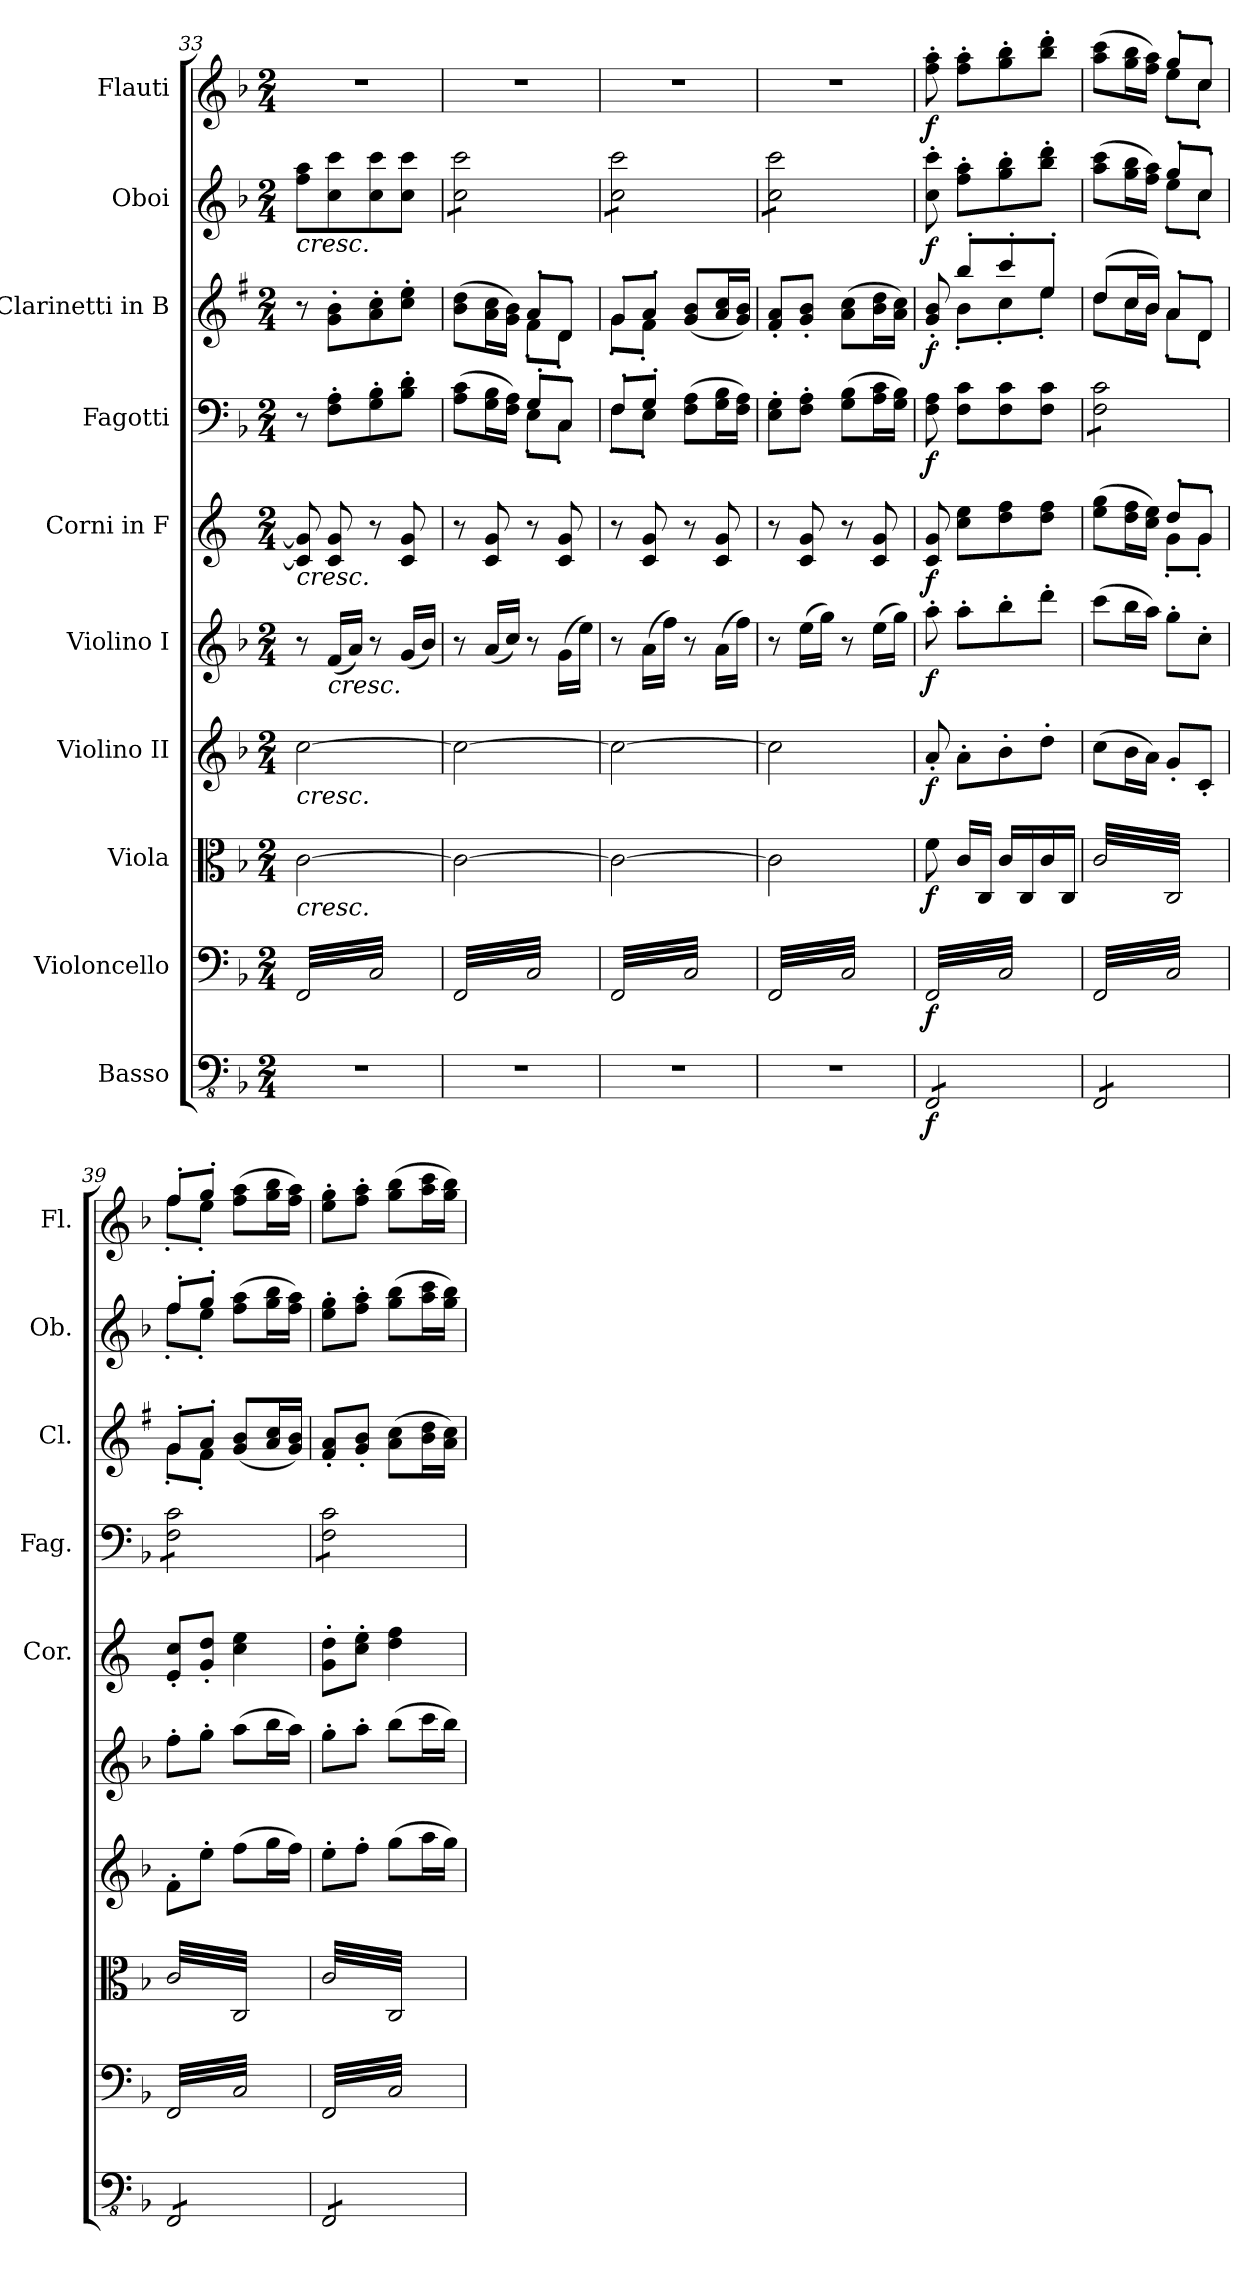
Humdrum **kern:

**kern	**dynam	**kern	**dynam	**kern	**dynam	**kern	**dynam	**kern	**dynam	**kern	**dynam	**kern	**dynam	**kern	**dynam	**kern	**dynam	**kern	**dynam
*part10	*part10	*part9	*part9	*part8	*part8	*part7	*part7	*part6	*part6	*part5	*part5	*part4	*part4	*part3	*part3	*part2	*part2	*part1	*part1
*staff10	*staff10	*staff9	*staff9	*staff8	*staff8	*staff7	*staff7	*staff6	*staff6	*staff5	*staff5	*staff4	*staff4	*staff3	*staff3	*staff2	*staff2	*staff1	*staff1
*I"Basso	*	*I"Violoncello	*	*I"Viola	*	*I"Violino II	*	*I"Violino I	*	*I"Corni in F	*	*I"Fagotti	*	*I"Clarinetti in B	*	*I"Oboi	*	*I"Flauti	*
*	*	*	*	*	*	*	*	*	*	*I'Cor.	*	*I'Fag.	*	*I'Cl.	*	*I'Ob.	*	*I'Fl.	*
*clefFv4	*	*clefF4	*	*clefC3	*	*clefG2	*	*clefG2	*	*clefG2	*	*clefF4	*	*clefG2	*	*clefG2	*	*clefG2	*
*	*	*	*	*	*	*	*	*	*	*ITrd4c7	*	*	*	*ITrd1c2	*	*	*	*	*
*k[b-]	*	*k[b-]	*	*k[b-]	*	*k[b-]	*	*k[b-]	*	*k[b-]	*	*k[b-]	*	*k[b-]	*	*k[b-]	*	*k[b-]	*
*M2/4	*	*M2/4	*	*M2/4	*	*M2/4	*	*M2/4	*	*M2/4	*	*M2/4	*	*M2/4	*	*M2/4	*	*M2/4	*
=33	=33	=33	=33	=33	=33	=33	=33	=33	=33	=33	=33	=33	=33	=33	=33	=33	=33	=33	=33
!	!	!	!	!	!	!	!	!	!	!	!	!	!	!	!	!LO:TX:b:i:t=cresc.	!	!	!
!	!	!	!	!	!	!	!	!	!	!LO:TX:b:i:t=cresc.	!	!	!	!	!	!	!	!	!
!	!	!	!	!	!	!LO:TX:b:i:t=cresc.	!	!	!	!	!	!	!	!	!	!	!	!	!
!	!	!	!	!LO:TX:b:i:t=cresc.	!	!	!	!	!	!	!	!	!	!	!	!	!	!	!
!	!	!LO:TX:b:i:t=cresc.	!	!	!	!	!	!	!	!	!	!	!	!	!	!	!	!	!
*	*	*tremolo	*	*	*	*	*	*	*	*	*	*	*	*	*	*	*	*	*
2r	.	32FF/LLL	.	[2c\	.	[2cc\	.	8r	.	8F/] 8c/]	.	8r	.	8r	.	8ff\ 8aa\L	.	2r	.
.	.	32C/	.	.	.	.	.	.	.	.	.	.	.	.	.	.	.	.	.
.	.	32FF/	.	.	.	.	.	.	.	.	.	.	.	.	.	.	.	.	.
.	.	32C/	.	.	.	.	.	.	.	.	.	.	.	.	.	.	.	.	.
!	!	!	!	!	!	!	!	!LO:TX:b:i:t=cresc.	!	!	!	!	!	!	!	!	!	!	!
!	!	!	!	!	!	!	!	!	!	!	!	!	!LO:DY:b	!	!LO:DY:b	!	!	!	!
.	.	32FF/	.	.	.	.	.	(16f/LL	.	8F/ 8c/	.	8F\' 8A\'L	other-dynamics	8f\' 8a\'L	other-dynamics	8cc\ 8ccc\	.	.	.
.	.	32C/	.	.	.	.	.	.	.	.	.	.	.	.	.	.	.	.	.
.	.	32FF/	.	.	.	.	.	16a/JJ)	.	.	.	.	.	.	.	.	.	.	.
.	.	32C/	.	.	.	.	.	.	.	.	.	.	.	.	.	.	.	.	.
.	.	32FF/	.	.	.	.	.	8r	.	8r	.	8G\' 8B-\'	.	8g\' 8b-\'	.	8cc\ 8ccc\	.	.	.
.	.	32C/	.	.	.	.	.	.	.	.	.	.	.	.	.	.	.	.	.
.	.	32FF/	.	.	.	.	.	.	.	.	.	.	.	.	.	.	.	.	.
.	.	32C/	.	.	.	.	.	.	.	.	.	.	.	.	.	.	.	.	.
.	.	32FF/	.	.	.	.	.	(16g/LL	.	8F/ 8c/	.	8B-\' 8d\'J	.	8b-\' 8dd\'J	.	8cc\ 8ccc\J	.	.	.
.	.	32C/	.	.	.	.	.	.	.	.	.	.	.	.	.	.	.	.	.
.	.	32FF/	.	.	.	.	.	16b-/JJ)	.	.	.	.	.	.	.	.	.	.	.
.	.	32C/JJJ	.	.	.	.	.	.	.	.	.	.	.	.	.	.	.	.	.
=34	=34	=34	=34	=34	=34	=34	=34	=34	=34	=34	=34	=34	=34	=34	=34	=34	=34	=34	=34
*	*	*	*	*	*	*	*	*	*	*	*	*^	*	*^	*	*	*	*	*
*	*	*	*	*	*	*	*	*	*	*	*	*	*	*	*	*	*	*tremolo	*	*	*
2r	.	32FF/LLL	.	2c\_	.	2cc\_	.	8r	.	8r	.	(>8A\ 8c\L	4ryy	.	(>8a\ 8cc\L	4ryy	.	8cc\ 8ccc\L	.	2r	.
.	.	32C/	.	.	.	.	.	.	.	.	.	.	.	.	.	.	.	.	.	.	.
.	.	32FF/	.	.	.	.	.	.	.	.	.	.	.	.	.	.	.	.	.	.	.
.	.	32C/	.	.	.	.	.	.	.	.	.	.	.	.	.	.	.	.	.	.	.
.	.	32FF/	.	.	.	.	.	(16a/LL	.	8F/ 8c/	.	16G\ 16B-\L	.	.	16g\ 16b-\L	.	.	8cc\ 8ccc\	.	.	.
.	.	32C/	.	.	.	.	.	.	.	.	.	.	.	.	.	.	.	.	.	.	.
.	.	32FF/	.	.	.	.	.	16cc/JJ)	.	.	.	16F\ 16A\JJ)	.	.	16f\ 16a\JJ)	.	.	.	.	.	.
.	.	32C/	.	.	.	.	.	.	.	.	.	.	.	.	.	.	.	.	.	.	.
.	.	32FF/	.	.	.	.	.	8r	.	8r	.	8G'/L	8E'\L	.	8g'/L	8e'\L	.	8cc\ 8ccc\	.	.	.
.	.	32C/	.	.	.	.	.	.	.	.	.	.	.	.	.	.	.	.	.	.	.
.	.	32FF/	.	.	.	.	.	.	.	.	.	.	.	.	.	.	.	.	.	.	.
.	.	32C/	.	.	.	.	.	.	.	.	.	.	.	.	.	.	.	.	.	.	.
.	.	32FF/	.	.	.	.	.	(16g\LL	.	8F/ 8c/	.	8C'/J	8C'\J	.	8c'/J	8c'\J	.	8cc\ 8ccc\J	.	.	.
.	.	32C/	.	.	.	.	.	.	.	.	.	.	.	.	.	.	.	.	.	.	.
.	.	32FF/	.	.	.	.	.	16ee\JJ)	.	.	.	.	.	.	.	.	.	.	.	.	.
.	.	32C/JJJ	.	.	.	.	.	.	.	.	.	.	.	.	.	.	.	.	.	.	.
=35	=35	=35	=35	=35	=35	=35	=35	=35	=35	=35	=35	=35	=35	=35	=35	=35	=35	=35	=35	=35	=35
2r	.	32FF/LLL	.	2c\_	.	2cc\_	.	8r	.	8r	.	8F'/L	8F'\L	.	8f'/L	8f'\L	.	8cc\ 8ccc\L	.	2r	.
.	.	32C/	.	.	.	.	.	.	.	.	.	.	.	.	.	.	.	.	.	.	.
.	.	32FF/	.	.	.	.	.	.	.	.	.	.	.	.	.	.	.	.	.	.	.
.	.	32C/	.	.	.	.	.	.	.	.	.	.	.	.	.	.	.	.	.	.	.
.	.	32FF/	.	.	.	.	.	(16a\LL	.	8F/ 8c/	.	8G'/J	8E'\J	.	8g'/J	8e'\J	.	8cc\ 8ccc\	.	.	.
.	.	32C/	.	.	.	.	.	.	.	.	.	.	.	.	.	.	.	.	.	.	.
.	.	32FF/	.	.	.	.	.	16ff\JJ)	.	.	.	.	.	.	.	.	.	.	.	.	.
.	.	32C/	.	.	.	.	.	.	.	.	.	.	.	.	.	.	.	.	.	.	.
.	.	32FF/	.	.	.	.	.	8r	.	8r	.	(>8F\ 8A\L	4ryy	.	(8f/ 8a/L	4ryy	.	8cc\ 8ccc\	.	.	.
.	.	32C/	.	.	.	.	.	.	.	.	.	.	.	.	.	.	.	.	.	.	.
.	.	32FF/	.	.	.	.	.	.	.	.	.	.	.	.	.	.	.	.	.	.	.
.	.	32C/	.	.	.	.	.	.	.	.	.	.	.	.	.	.	.	.	.	.	.
.	.	32FF/	.	.	.	.	.	(16a\LL	.	8F/ 8c/	.	16G\ 16B-\L	.	.	16g/ 16b-/L	.	.	8cc\ 8ccc\J	.	.	.
.	.	32C/	.	.	.	.	.	.	.	.	.	.	.	.	.	.	.	.	.	.	.
.	.	32FF/	.	.	.	.	.	16ff\JJ)	.	.	.	16F\ 16A\JJ)	.	.	16f/ 16a/JJ)	.	.	.	.	.	.
.	.	32C/JJJ	.	.	.	.	.	.	.	.	.	.	.	.	.	.	.	.	.	.	.
*	*	*	*	*	*	*	*	*	*	*	*	*v	*v	*	*	*	*	*	*	*	*
*	*	*	*	*	*	*	*	*	*	*	*	*	*	*v	*v	*	*	*	*	*
=36	=36	=36	=36	=36	=36	=36	=36	=36	=36	=36	=36	=36	=36	=36	=36	=36	=36	=36	=36
2r	.	32FF/LLL	.	2c\]	.	2cc\]	.	8r	.	8r	.	8E\' 8G\'L	.	8e/' 8g/'L	.	8cc\ 8ccc\L	.	2r	.
.	.	32C/	.	.	.	.	.	.	.	.	.	.	.	.	.	.	.	.	.
.	.	32FF/	.	.	.	.	.	.	.	.	.	.	.	.	.	.	.	.	.
.	.	32C/	.	.	.	.	.	.	.	.	.	.	.	.	.	.	.	.	.
.	.	32FF/	.	.	.	.	.	(16ee\LL	.	8F/ 8c/	.	8F\' 8A\'J	.	8f/' 8a/'J	.	8cc\ 8ccc\	.	.	.
.	.	32C/	.	.	.	.	.	.	.	.	.	.	.	.	.	.	.	.	.
.	.	32FF/	.	.	.	.	.	16gg\JJ)	.	.	.	.	.	.	.	.	.	.	.
.	.	32C/	.	.	.	.	.	.	.	.	.	.	.	.	.	.	.	.	.
.	.	32FF/	.	.	.	.	.	8r	.	8r	.	(8G\ 8B-\L	.	(8g\ 8b-\L	.	8cc\ 8ccc\	.	.	.
.	.	32C/	.	.	.	.	.	.	.	.	.	.	.	.	.	.	.	.	.
.	.	32FF/	.	.	.	.	.	.	.	.	.	.	.	.	.	.	.	.	.
.	.	32C/	.	.	.	.	.	.	.	.	.	.	.	.	.	.	.	.	.
.	.	32FF/	.	.	.	.	.	(16ee\LL	.	8F/ 8c/	.	16A\ 16c\L	.	16a\ 16cc\L	.	8cc\ 8ccc\J	.	.	.
*	*	*	*	*	*	*	*	*	*	*	*	*	*	*	*	*Xtremolo	*	*	*
.	.	32C/	.	.	.	.	.	.	.	.	.	.	.	.	.	.	.	.	.
.	.	32FF/	.	.	.	.	.	16gg\JJ)	.	.	.	16G\ 16B-\JJ)	.	16g\ 16b-\JJ)	.	.	.	.	.
.	.	32C/JJJ	.	.	.	.	.	.	.	.	.	.	.	.	.	.	.	.	.
!!LO:PB:g=z
=37	=37	=37	=37	=37	=37	=37	=37	=37	=37	=37	=37	=37	=37	=37	=37	=37	=37	=37	=37
*	*	*	*	*	*	*	*	*	*	*	*	*	*	*^	*	*	*	*	*
!	!LO:DY:b	!	!LO:DY:b	!	!LO:DY:b	!	!LO:DY:b	!	!LO:DY:b	!	!LO:DY:b	!	!LO:DY:b	!	!	!LO:DY:b	!	!LO:DY:b	!	!LO:DY:b
*tremolo	*	*	*	*	*	*	*	*	*	*	*	*	*	*	*	*	*	*	*	*
8FFF/L	f	32FF/LLL	f	8f\	f	8a'/	f	8aa'\	f	8F/ 8c/	f	8F\ 8A\	f	8f/' 8a/'	8ryy	f	8cc\' 8ccc\'	f	8ff\' 8aa\'	f
.	.	32C/	.	.	.	.	.	.	.	.	.	.	.	.	.	.	.	.	.	.
.	.	32FF/	.	.	.	.	.	.	.	.	.	.	.	.	.	.	.	.	.	.
.	.	32C/	.	.	.	.	.	.	.	.	.	.	.	.	.	.	.	.	.	.
8FFF/	.	32FF/	.	16c/LL	.	8a'\L	.	8aa'\L	.	8f\ 8a\L	.	8F\ 8c\L	.	8aa'/L	8a'\L	.	8ff\' 8aa\'L	.	8ff\' 8aa\'L	.
.	.	32C/	.	.	.	.	.	.	.	.	.	.	.	.	.	.	.	.	.	.
.	.	32FF/	.	16C/JJ	.	.	.	.	.	.	.	.	.	.	.	.	.	.	.	.
.	.	32C/	.	.	.	.	.	.	.	.	.	.	.	.	.	.	.	.	.	.
8FFF/	.	32FF/	.	16c/LL	.	8b-'\	.	8bb-'\	.	8g\ 8b-\	.	8F\ 8c\	.	8bb-'/	8b-'\	.	8gg\' 8bb-\'	.	8gg\' 8bb-\'	.
.	.	32C/	.	.	.	.	.	.	.	.	.	.	.	.	.	.	.	.	.	.
.	.	32FF/	.	16C/	.	.	.	.	.	.	.	.	.	.	.	.	.	.	.	.
.	.	32C/	.	.	.	.	.	.	.	.	.	.	.	.	.	.	.	.	.	.
8FFF/J	.	32FF/	.	16c/	.	8dd'\J	.	8ddd'\J	.	8g\ 8b-\J	.	8F\ 8c\J	.	8dd'/J	8dd'\J	.	8bb-\' 8ddd\'J	.	8bb-\' 8ddd\'J	.
.	.	32C/	.	.	.	.	.	.	.	.	.	.	.	.	.	.	.	.	.	.
.	.	32FF/	.	16C/JJ	.	.	.	.	.	.	.	.	.	.	.	.	.	.	.	.
.	.	32C/JJJ	.	.	.	.	.	.	.	.	.	.	.	.	.	.	.	.	.	.
=38	=38	=38	=38	=38	=38	=38	=38	=38	=38	=38	=38	=38	=38	=38	=38	=38	=38	=38	=38	=38
*	*	*	*	*	*	*	*	*	*	*^	*	*	*	*	*	*	*^	*	*^	*
*	*	*	*	*tremolo	*	*	*	*	*	*	*	*	*	*	*	*	*	*	*	*	*	*	*
*	*	*	*	*	*	*	*	*	*	*	*	*	*tremolo	*	*	*	*	*	*	*	*	*	*
8FFF/L	.	32FF/LLL	.	32c/LLL	.	(8cc\L	.	(8ccc\L	.	(>8a\ 8cc\L	4ryy	.	8F\ 8c\L	.	(8cc/L	8cc\L	.	(>8aa\ 8ccc\L	4ryy	.	(>8aa\ 8ccc\L	4ryy	.
.	.	32C/	.	32C/	.	.	.	.	.	.	.	.	.	.	.	.	.	.	.	.	.	.	.
.	.	32FF/	.	32c/	.	.	.	.	.	.	.	.	.	.	.	.	.	.	.	.	.	.	.
.	.	32C/	.	32C/	.	.	.	.	.	.	.	.	.	.	.	.	.	.	.	.	.	.	.
8FFF/	.	32FF/	.	32c/	.	16b-\L	.	16bb-\L	.	16g\ 16b-\L	.	.	8F\ 8c\	.	16b-/L	16b-\L	.	16gg\ 16bb-\L	.	.	16gg\ 16bb-\L	.	.
.	.	32C/	.	32C/	.	.	.	.	.	.	.	.	.	.	.	.	.	.	.	.	.	.	.
.	.	32FF/	.	32c/	.	16a\JJ)	.	16aa\JJ)	.	16f\ 16a\JJ)	.	.	.	.	16a/JJ)	16a\JJ	.	16ff\ 16aa\JJ)	.	.	16ff\ 16aa\JJ)	.	.
.	.	32C/	.	32C/	.	.	.	.	.	.	.	.	.	.	.	.	.	.	.	.	.	.	.
8FFF/	.	32FF/	.	32c/	.	8g'/L	.	8gg'\L	.	8g'/L	8c'\L	.	8F\ 8c\	.	8g'/L	8g'\L	.	8gg'/L	8ee'\L	.	8gg'/L	8ee'\L	.
.	.	32C/	.	32C/	.	.	.	.	.	.	.	.	.	.	.	.	.	.	.	.	.	.	.
.	.	32FF/	.	32c/	.	.	.	.	.	.	.	.	.	.	.	.	.	.	.	.	.	.	.
.	.	32C/	.	32C/	.	.	.	.	.	.	.	.	.	.	.	.	.	.	.	.	.	.	.
8FFF/J	.	32FF/	.	32c/	.	8c'/J	.	8cc'\J	.	8c'/J	8c'\J	.	8F\ 8c\J	.	8c'/J	8c'\J	.	8cc'/J	8cc'\J	.	8cc'/J	8cc'\J	.
.	.	32C/	.	32C/	.	.	.	.	.	.	.	.	.	.	.	.	.	.	.	.	.	.	.
.	.	32FF/	.	32c/	.	.	.	.	.	.	.	.	.	.	.	.	.	.	.	.	.	.	.
.	.	32C/JJJ	.	32C/JJJ	.	.	.	.	.	.	.	.	.	.	.	.	.	.	.	.	.	.	.
*	*	*	*	*	*	*	*	*	*	*v	*v	*	*	*	*	*	*	*	*	*	*	*	*
=39	=39	=39	=39	=39	=39	=39	=39	=39	=39	=39	=39	=39	=39	=39	=39	=39	=39	=39	=39	=39	=39	=39
8FFF/L	.	32FF/LLL	.	32c/LLL	.	8f'\L	.	8ff'\L	.	8A/' 8f/'L	.	8F\ 8c\L	.	8f'/L	8f'\L	.	8ff'/L	8ff'\L	.	8ff'/L	8ff'\L	.
.	.	32C/	.	32C/	.	.	.	.	.	.	.	.	.	.	.	.	.	.	.	.	.	.
.	.	32FF/	.	32c/	.	.	.	.	.	.	.	.	.	.	.	.	.	.	.	.	.	.
.	.	32C/	.	32C/	.	.	.	.	.	.	.	.	.	.	.	.	.	.	.	.	.	.
8FFF/	.	32FF/	.	32c/	.	8ee'\J	.	8gg'\J	.	8c/' 8g/'J	.	8F\ 8c\	.	8g'/J	8e'\J	.	8gg'/J	8ee'\J	.	8gg'/J	8ee'\J	.
.	.	32C/	.	32C/	.	.	.	.	.	.	.	.	.	.	.	.	.	.	.	.	.	.
.	.	32FF/	.	32c/	.	.	.	.	.	.	.	.	.	.	.	.	.	.	.	.	.	.
.	.	32C/	.	32C/	.	.	.	.	.	.	.	.	.	.	.	.	.	.	.	.	.	.
8FFF/	.	32FF/	.	32c/	.	(8ff\L	.	(8aa\L	.	4f\ 4a\	.	8F\ 8c\	.	(8f/ 8a/L	4ryy	.	(>8ff\ 8aa\L	4ryy	.	(>8ff\ 8aa\L	4ryy	.
.	.	32C/	.	32C/	.	.	.	.	.	.	.	.	.	.	.	.	.	.	.	.	.	.
.	.	32FF/	.	32c/	.	.	.	.	.	.	.	.	.	.	.	.	.	.	.	.	.	.
.	.	32C/	.	32C/	.	.	.	.	.	.	.	.	.	.	.	.	.	.	.	.	.	.
8FFF/J	.	32FF/	.	32c/	.	16gg\L	.	16bb-\L	.	.	.	8F\ 8c\J	.	16g/ 16b-/L	.	.	16gg\ 16bb-\L	.	.	16gg\ 16bb-\L	.	.
.	.	32C/	.	32C/	.	.	.	.	.	.	.	.	.	.	.	.	.	.	.	.	.	.
.	.	32FF/	.	32c/	.	16ff\JJ)	.	16aa\JJ)	.	.	.	.	.	16f/ 16a/JJ)	.	.	16ff\ 16aa\JJ)	.	.	16ff\ 16aa\JJ)	.	.
.	.	32C/JJJ	.	32C/JJJ	.	.	.	.	.	.	.	.	.	.	.	.	.	.	.	.	.	.
*	*	*	*	*	*	*	*	*	*	*	*	*	*	*v	*v	*	*	*	*	*v	*v	*
*	*	*	*	*	*	*	*	*	*	*	*	*	*	*	*	*v	*v	*	*	*
=40	=40	=40	=40	=40	=40	=40	=40	=40	=40	=40	=40	=40	=40	=40	=40	=40	=40	=40	=40
8FFF/L	.	32FF/LLL	.	32c/LLL	.	8ee'\L	.	8gg'\L	.	8c\' 8g\'L	.	8F\ 8c\L	.	8e/' 8g/'L	.	8ee\' 8gg\'L	.	8ee\' 8gg\'L	.
.	.	32C/	.	32C/	.	.	.	.	.	.	.	.	.	.	.	.	.	.	.
.	.	32FF/	.	32c/	.	.	.	.	.	.	.	.	.	.	.	.	.	.	.
.	.	32C/	.	32C/	.	.	.	.	.	.	.	.	.	.	.	.	.	.	.
8FFF/	.	32FF/	.	32c/	.	8ff'\J	.	8aa'\J	.	8f\' 8a\'J	.	8F\ 8c\	.	8f/' 8a/'J	.	8ff\' 8aa\'J	.	8ff\' 8aa\'J	.
.	.	32C/	.	32C/	.	.	.	.	.	.	.	.	.	.	.	.	.	.	.
.	.	32FF/	.	32c/	.	.	.	.	.	.	.	.	.	.	.	.	.	.	.
.	.	32C/	.	32C/	.	.	.	.	.	.	.	.	.	.	.	.	.	.	.
8FFF/	.	32FF/	.	32c/	.	(8gg\L	.	(8bb-\L	.	4g\ 4b-\	.	8F\ 8c\	.	(8g\ 8b-\L	.	(8gg\ 8bb-\L	.	(8gg\ 8bb-\L	.
.	.	32C/	.	32C/	.	.	.	.	.	.	.	.	.	.	.	.	.	.	.
.	.	32FF/	.	32c/	.	.	.	.	.	.	.	.	.	.	.	.	.	.	.
.	.	32C/	.	32C/	.	.	.	.	.	.	.	.	.	.	.	.	.	.	.
8FFF/J	.	32FF/	.	32c/	.	16aa\L	.	16ccc\L	.	.	.	8F\ 8c\J	.	16a\ 16cc\L	.	16aa\ 16ccc\L	.	16aa\ 16ccc\L	.
*	*	*	*	*	*	*	*	*	*	*	*	*Xtremolo	*	*	*	*	*	*	*
*Xtremolo	*	*	*	*	*	*	*	*	*	*	*	*	*	*	*	*	*	*	*
.	.	32C/	.	32C/	.	.	.	.	.	.	.	.	.	.	.	.	.	.	.
.	.	32FF/	.	32c/	.	16gg\JJ)	.	16bb-\JJ)	.	.	.	.	.	16g\ 16b-\JJ)	.	16gg\ 16bb-\JJ)	.	16gg\ 16bb-\JJ)	.
.	.	32C/JJJ	.	32C/JJJ	.	.	.	.	.	.	.	.	.	.	.	.	.	.	.
*	*	*	*	*Xtremolo	*	*	*	*	*	*	*	*	*	*	*	*	*	*	*
*	*	*Xtremolo	*	*	*	*	*	*	*	*	*	*	*	*	*	*	*	*	*
.	.	.	.	.	.	.	.	.	.	.	.	.	.	.	.	.	.	.	.
.	.	.	.	.	.	.	.	.	.	.	.	.	.	.	.	.	.	.	.
.	.	.	.	.	.	.	.	.	.	.	.	.	.	.	.	.	.	.	.
.	.	.	.	.	.	.	.	.	.	.	.	.	.	.	.	.	.	.	.
.	.	.	.	.	.	.	.	.	.	.	.	.	.	.	.	.	.	.	.
.	.	.	.	.	.	.	.	.	.	.	.	.	.	.	.	.	.	.	.
.	.	.	.	.	.	.	.	.	.	.	.	.	.	.	.	.	.	.	.
.	.	.	.	.	.	.	.	.	.	.	.	.	.	.	.	.	.	.	.
=	=	=	=	=	=	=	=	=	=	=	=	=	=	=	=	=	=	=	=
*-	*-	*-	*-	*-	*-	*-	*-	*-	*-	*-	*-	*-	*-	*-	*-	*-	*-	*-	*-
